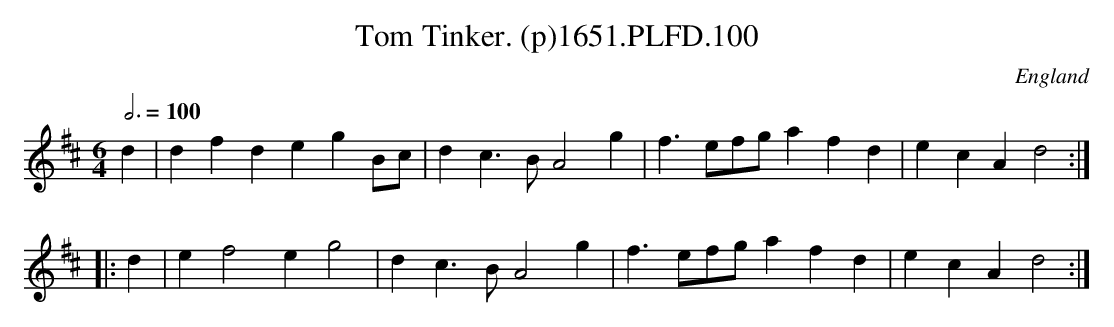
X:1
T:Tom Tinker. (p)1651.PLFD.100
M:6/4
L:1/4
Q:3/4=100
O:England
K:D
d|dfdegB/c/|dc>BA2g|f>ef/g/afd|ecAd2:|
|:d|ef2eg2|dc>BA2g|f>ef/g/afd|ecAd2:|
